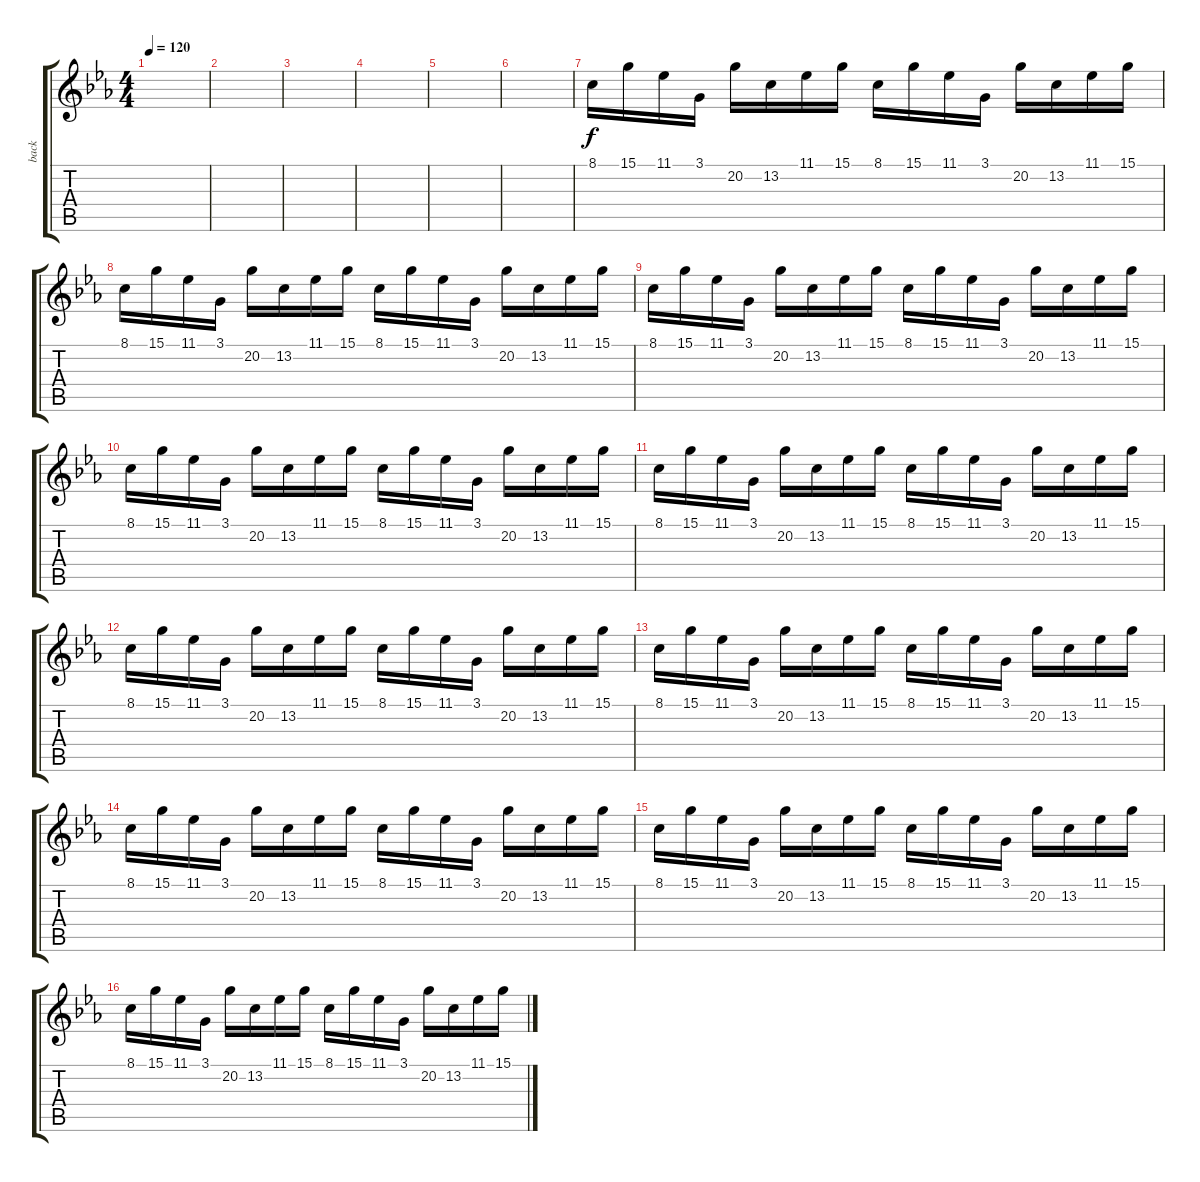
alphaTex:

\track ("back" "back") {instrument lead1square}
\staff {score tabs}
\tuning (E4 B3 G3 D3 A2 E2) {hide}
\ts (4 4)
\tempo 120
\clef g2
\ks cminor
|
|
|
|
|
|
8.1.16 15.1.16 11.1.16 3.1.16 20.2.16 13.2.16 11.1.16 15.1.16 8.1.16 15.1.16 11.1.16 3.1.16 20.2.16 13.2.16 11.1.16 15.1.16 |
8.1.16 15.1.16 11.1.16 3.1.16 20.2.16 13.2.16 11.1.16 15.1.16 8.1.16 15.1.16 11.1.16 3.1.16 20.2.16 13.2.16 11.1.16 15.1.16 |
8.1.16 15.1.16 11.1.16 3.1.16 20.2.16 13.2.16 11.1.16 15.1.16 8.1.16 15.1.16 11.1.16 3.1.16 20.2.16 13.2.16 11.1.16 15.1.16 |
8.1.16 15.1.16 11.1.16 3.1.16 20.2.16 13.2.16 11.1.16 15.1.16 8.1.16 15.1.16 11.1.16 3.1.16 20.2.16 13.2.16 11.1.16 15.1.16 |
8.1.16 15.1.16 11.1.16 3.1.16 20.2.16 13.2.16 11.1.16 15.1.16 8.1.16 15.1.16 11.1.16 3.1.16 20.2.16 13.2.16 11.1.16 15.1.16 |
8.1.16 15.1.16 11.1.16 3.1.16 20.2.16 13.2.16 11.1.16 15.1.16 8.1.16 15.1.16 11.1.16 3.1.16 20.2.16 13.2.16 11.1.16 15.1.16 |
8.1.16 15.1.16 11.1.16 3.1.16 20.2.16 13.2.16 11.1.16 15.1.16 8.1.16 15.1.16 11.1.16 3.1.16 20.2.16 13.2.16 11.1.16 15.1.16 |
8.1.16 15.1.16 11.1.16 3.1.16 20.2.16 13.2.16 11.1.16 15.1.16 8.1.16 15.1.16 11.1.16 3.1.16 20.2.16 13.2.16 11.1.16 15.1.16 |
8.1.16 15.1.16 11.1.16 3.1.16 20.2.16 13.2.16 11.1.16 15.1.16 8.1.16 15.1.16 11.1.16 3.1.16 20.2.16 13.2.16 11.1.16 15.1.16 |
8.1.16 15.1.16 11.1.16 3.1.16 20.2.16 13.2.16 11.1.16 15.1.16 8.1.16 15.1.16 11.1.16 3.1.16 20.2.16 13.2.16 11.1.16 15.1.16
